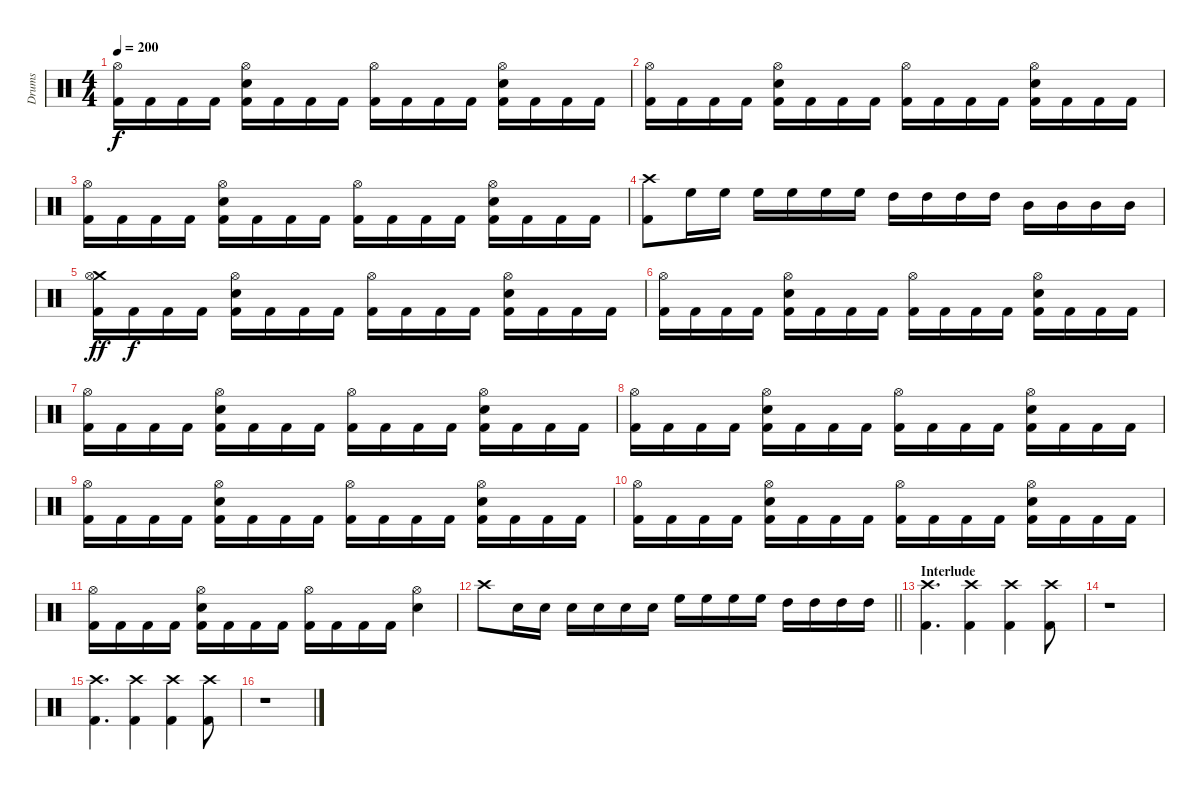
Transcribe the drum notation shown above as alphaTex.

\track ("Drums" "Drums") {instrument percussion}
\staff {score}
\articulation defaults
\ts (4 4)
\tempo 200
\clef neutral
\ks c
("Hi-Hat (open)" "Kick (hit) 2").16{dy f} "Kick (hit) 2".16 "Kick (hit) 2".16 "Kick (hit) 2".16 ("Hi-Hat (open)" "Electric Snare (hit)" "Kick (hit) 2").16 "Kick (hit) 2".16 "Kick (hit) 2".16 "Kick (hit) 2".16 ("Hi-Hat (open)" "Kick (hit) 2").16 "Kick (hit) 2".16 "Kick (hit) 2".16 "Kick (hit) 2".16 ("Hi-Hat (open)" "Electric Snare (hit)" "Kick (hit) 2").16 "Kick (hit) 2".16 "Kick (hit) 2".16 "Kick (hit) 2".16 |
("Hi-Hat (open)" "Kick (hit) 2").16 "Kick (hit) 2".16 "Kick (hit) 2".16 "Kick (hit) 2".16 ("Hi-Hat (open)" "Electric Snare (hit)" "Kick (hit) 2").16 "Kick (hit) 2".16 "Kick (hit) 2".16 "Kick (hit) 2".16 ("Hi-Hat (open)" "Kick (hit) 2").16 "Kick (hit) 2".16 "Kick (hit) 2".16 "Kick (hit) 2".16 ("Hi-Hat (open)" "Electric Snare (hit)" "Kick (hit) 2").16 "Kick (hit) 2".16 "Kick (hit) 2".16 "Kick (hit) 2".16 |
("Hi-Hat (open)" "Kick (hit) 2").16 "Kick (hit) 2".16 "Kick (hit) 2".16 "Kick (hit) 2".16 ("Hi-Hat (open)" "Electric Snare (hit)" "Kick (hit) 2").16 "Kick (hit) 2".16 "Kick (hit) 2".16 "Kick (hit) 2".16 ("Hi-Hat (open)" "Kick (hit) 2").16 "Kick (hit) 2".16 "Kick (hit) 2".16 "Kick (hit) 2".16 ("Hi-Hat (open)" "Electric Snare (hit)" "Kick (hit) 2").16 "Kick (hit) 2".16 "Kick (hit) 2".16 "Kick (hit) 2".16 |
("Crash high (hit)" "Kick (hit) 2").8 "High Floor Tom (hit)".16 "High Floor Tom (hit)".16 "High Floor Tom (hit)".16 "High Floor Tom (hit)".16 "High Floor Tom (hit)".16 "High Floor Tom (hit)".16 "High Tom (hit)".16 "High Tom (hit)".16 "High Tom (hit)".16 "High Tom (hit)".16 "Mid Tom (hit)".16 "Mid Tom (hit)".16 "Mid Tom (hit)".16 "Mid Tom (hit)".16 |
("Crash medium (hit)" "Hi-Hat (open)" "Kick (hit) 2").16{dy ff} "Kick (hit) 2".16{dy f} "Kick (hit) 2".16 "Kick (hit) 2".16 ("Hi-Hat (open)" "Electric Snare (hit)" "Kick (hit) 2").16 "Kick (hit) 2".16 "Kick (hit) 2".16 "Kick (hit) 2".16 ("Hi-Hat (open)" "Kick (hit) 2").16 "Kick (hit) 2".16 "Kick (hit) 2".16 "Kick (hit) 2".16 ("Hi-Hat (open)" "Electric Snare (hit)" "Kick (hit) 2").16 "Kick (hit) 2".16 "Kick (hit) 2".16 "Kick (hit) 2".16 |
("Hi-Hat (open)" "Kick (hit) 2").16 "Kick (hit) 2".16 "Kick (hit) 2".16 "Kick (hit) 2".16 ("Hi-Hat (open)" "Electric Snare (hit)" "Kick (hit) 2").16 "Kick (hit) 2".16 "Kick (hit) 2".16 "Kick (hit) 2".16 ("Hi-Hat (open)" "Kick (hit) 2").16 "Kick (hit) 2".16 "Kick (hit) 2".16 "Kick (hit) 2".16 ("Hi-Hat (open)" "Electric Snare (hit)" "Kick (hit) 2").16 "Kick (hit) 2".16 "Kick (hit) 2".16 "Kick (hit) 2".16 |
("Hi-Hat (open)" "Kick (hit) 2").16 "Kick (hit) 2".16 "Kick (hit) 2".16 "Kick (hit) 2".16 ("Hi-Hat (open)" "Electric Snare (hit)" "Kick (hit) 2").16 "Kick (hit) 2".16 "Kick (hit) 2".16 "Kick (hit) 2".16 ("Hi-Hat (open)" "Kick (hit) 2").16 "Kick (hit) 2".16 "Kick (hit) 2".16 "Kick (hit) 2".16 ("Hi-Hat (open)" "Electric Snare (hit)" "Kick (hit) 2").16 "Kick (hit) 2".16 "Kick (hit) 2".16 "Kick (hit) 2".16 |
("Hi-Hat (open)" "Kick (hit) 2").16 "Kick (hit) 2".16 "Kick (hit) 2".16 "Kick (hit) 2".16 ("Hi-Hat (open)" "Electric Snare (hit)" "Kick (hit) 2").16 "Kick (hit) 2".16 "Kick (hit) 2".16 "Kick (hit) 2".16 ("Hi-Hat (open)" "Kick (hit) 2").16 "Kick (hit) 2".16 "Kick (hit) 2".16 "Kick (hit) 2".16 ("Hi-Hat (open)" "Electric Snare (hit)" "Kick (hit) 2").16 "Kick (hit) 2".16 "Kick (hit) 2".16 "Kick (hit) 2".16 |
("Hi-Hat (open)" "Kick (hit) 2").16 "Kick (hit) 2".16 "Kick (hit) 2".16 "Kick (hit) 2".16 ("Hi-Hat (open)" "Electric Snare (hit)" "Kick (hit) 2").16 "Kick (hit) 2".16 "Kick (hit) 2".16 "Kick (hit) 2".16 ("Hi-Hat (open)" "Kick (hit) 2").16 "Kick (hit) 2".16 "Kick (hit) 2".16 "Kick (hit) 2".16 ("Hi-Hat (open)" "Electric Snare (hit)" "Kick (hit) 2").16 "Kick (hit) 2".16 "Kick (hit) 2".16 "Kick (hit) 2".16 |
("Hi-Hat (open)" "Kick (hit) 2").16 "Kick (hit) 2".16 "Kick (hit) 2".16 "Kick (hit) 2".16 ("Hi-Hat (open)" "Electric Snare (hit)" "Kick (hit) 2").16 "Kick (hit) 2".16 "Kick (hit) 2".16 "Kick (hit) 2".16 ("Hi-Hat (open)" "Kick (hit) 2").16 "Kick (hit) 2".16 "Kick (hit) 2".16 "Kick (hit) 2".16 ("Hi-Hat (open)" "Electric Snare (hit)" "Kick (hit) 2").16 "Kick (hit) 2".16 "Kick (hit) 2".16 "Kick (hit) 2".16 |
("Hi-Hat (open)" "Kick (hit) 2").16 "Kick (hit) 2".16 "Kick (hit) 2".16 "Kick (hit) 2".16 ("Hi-Hat (open)" "Electric Snare (hit)" "Kick (hit) 2").16 "Kick (hit) 2".16 "Kick (hit) 2".16 "Kick (hit) 2".16 ("Hi-Hat (open)" "Kick (hit) 2").16 "Kick (hit) 2".16 "Kick (hit) 2".16 "Kick (hit) 2".16 ("Hi-Hat (open)" "Electric Snare (hit)").4 |
\barLineRight lightlight "Crash high (hit)".8 "Electric Snare (hit)".16 "Electric Snare (hit)".16 "Electric Snare (hit)".16 "Electric Snare (hit)".16 "Electric Snare (hit)".16 "Electric Snare (hit)".16 "High Floor Tom (hit)".16 "High Floor Tom (hit)".16 "High Floor Tom (hit)".16 "High Floor Tom (hit)".16 "High Tom (hit)".16 "High Tom (hit)".16 "High Tom (hit)".16 "High Tom (hit)".16
|
\section ("" "Interlude")
("Crash high (hit)" "Kick (hit) 2").4{d} ("Crash high (hit)" "Kick (hit) 2").4 ("Crash high (hit)" "Kick (hit) 2").4 ("Crash high (hit)" "Kick (hit) 2").8 |
r.1 |
("Crash high (hit)" "Kick (hit) 2").4{d} ("Crash high (hit)" "Kick (hit) 2").4 ("Crash high (hit)" "Kick (hit) 2").4 ("Crash high (hit)" "Kick (hit) 2").8 |
r.1
